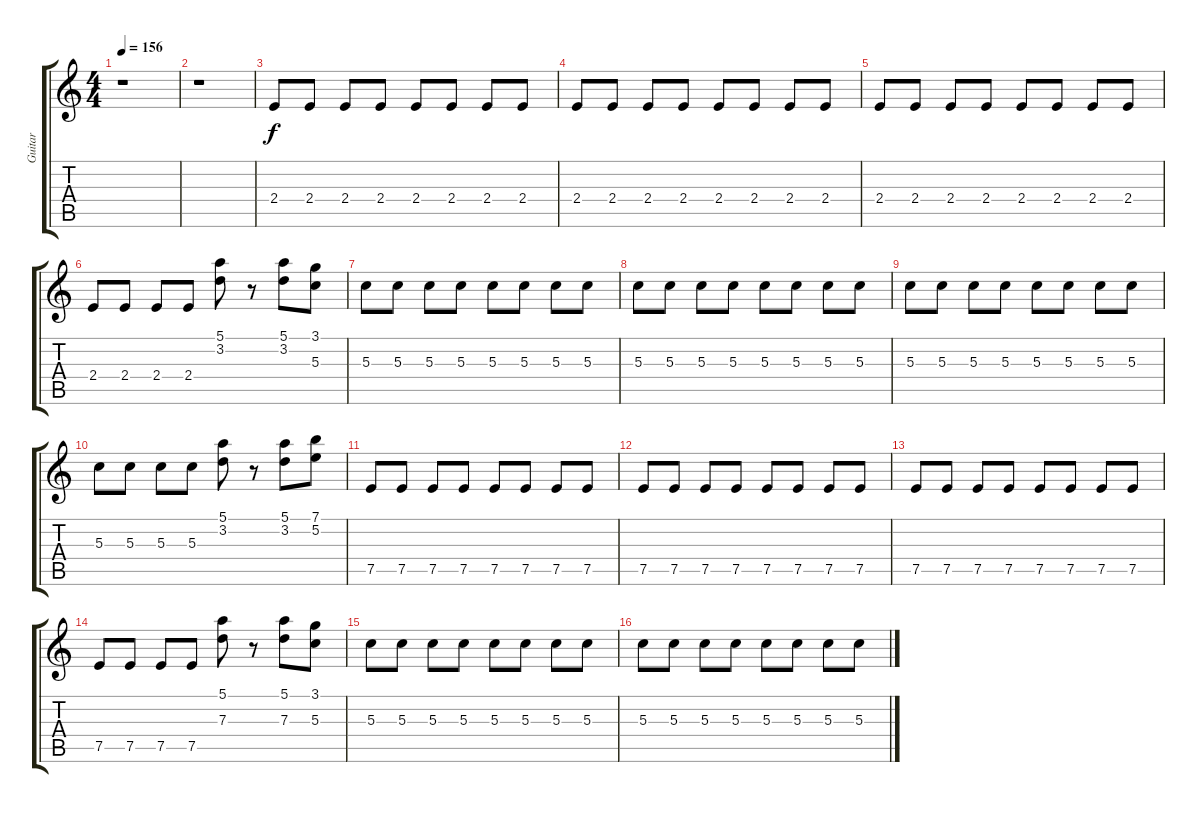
\track (" Guitar" " Guitar") {instrument distortionguitar}
\staff {score tabs}
\tuning (E4 B3 G3 D3 A2 E2) {hide}
\ts (4 4)
\tempo 156
\clef g2
\ks c
r.1{dy f} |
r.1 |
2.4.8 2.4.8 2.4.8 2.4.8 2.4.8 2.4.8 2.4.8 2.4.8 |
2.4.8 2.4.8 2.4.8 2.4.8 2.4.8 2.4.8 2.4.8 2.4.8 |
2.4.8 2.4.8 2.4.8 2.4.8 2.4.8 2.4.8 2.4.8 2.4.8 |
2.4.8 2.4.8 2.4.8 2.4.8 (5.1 3.2).8 r.8 (5.1 3.2).8 (3.1 5.3).8 |
5.3.8 5.3.8 5.3.8 5.3.8 5.3.8 5.3.8 5.3.8 5.3.8 |
5.3.8 5.3.8 5.3.8 5.3.8 5.3.8 5.3.8 5.3.8 5.3.8 |
5.3.8 5.3.8 5.3.8 5.3.8 5.3.8 5.3.8 5.3.8 5.3.8 |
5.3.8 5.3.8 5.3.8 5.3.8 (5.1 3.2).8 r.8 (5.1 3.2).8 (7.1 5.2).8 |
7.5.8 7.5.8 7.5.8 7.5.8 7.5.8 7.5.8 7.5.8 7.5.8 |
7.5.8 7.5.8 7.5.8 7.5.8 7.5.8 7.5.8 7.5.8 7.5.8 |
7.5.8 7.5.8 7.5.8 7.5.8 7.5.8 7.5.8 7.5.8 7.5.8 |
7.5.8 7.5.8 7.5.8 7.5.8 (5.1 7.3).8 r.8 (5.1 7.3).8 (3.1 5.3).8 |
5.3.8 5.3.8 5.3.8 5.3.8 5.3.8 5.3.8 5.3.8 5.3.8 |
5.3.8 5.3.8 5.3.8 5.3.8 5.3.8 5.3.8 5.3.8 5.3.8
